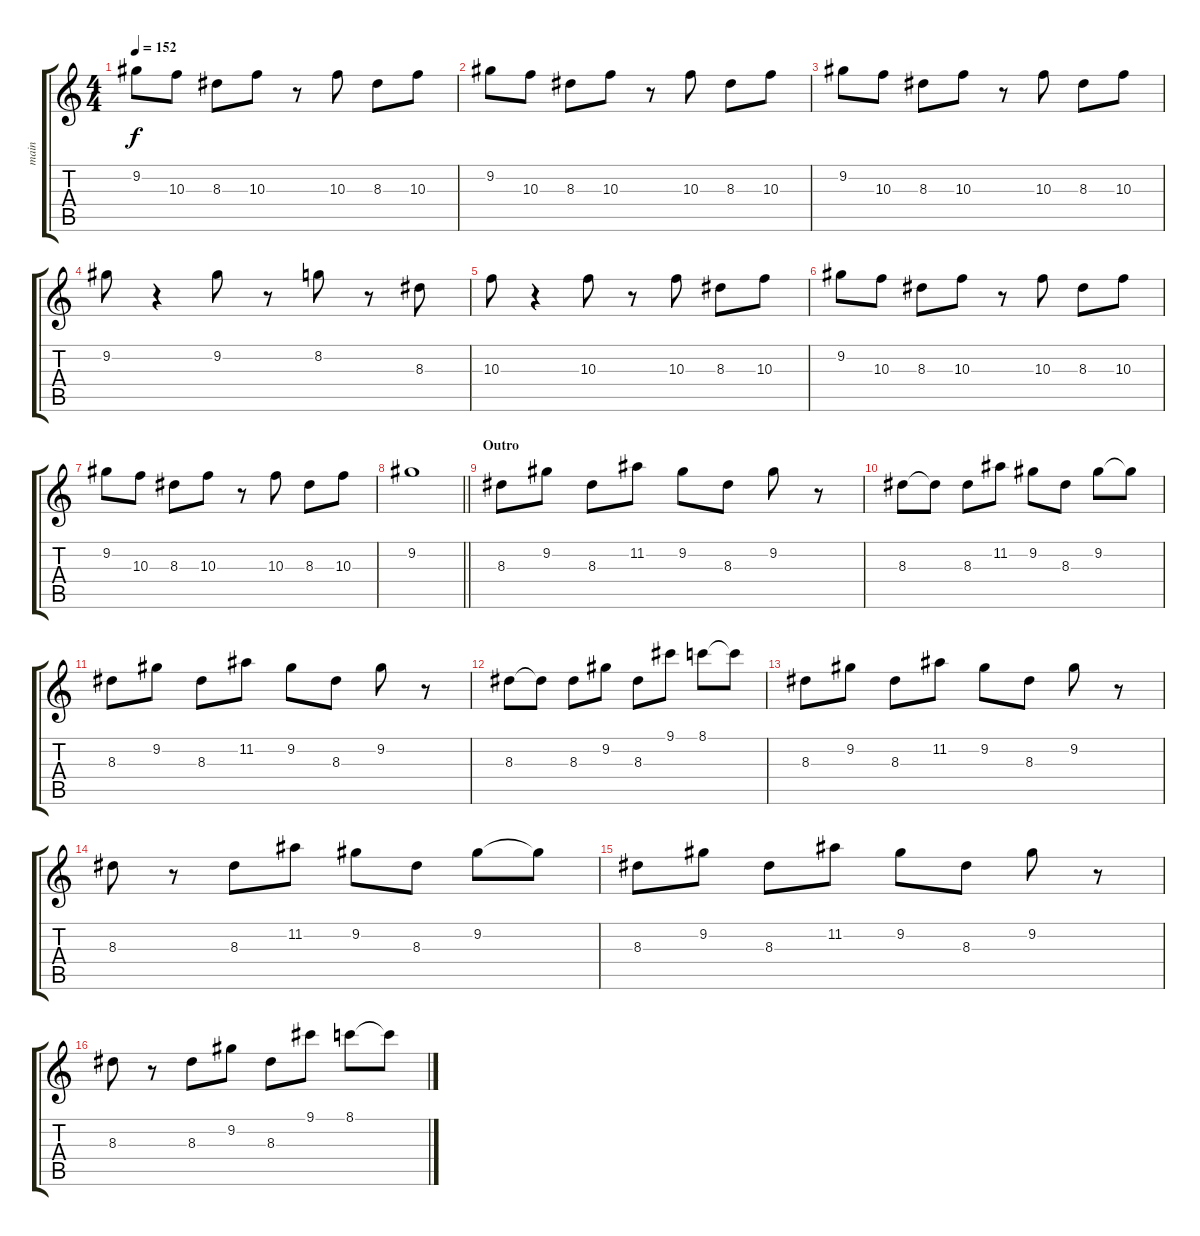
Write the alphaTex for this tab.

\track ("main" "main") {instrument distortionguitar}
\staff {score tabs}
\tuning (E4 B3 G3 D3 A2 E2) {hide}
\ts (4 4)
\tempo 152
\clef g2
\ks c
9.2.8{dy f} 10.3.8 8.3.8 10.3.8 r.8 10.3.8 8.3.8 10.3.8 |
9.2.8 10.3.8 8.3.8 10.3.8 r.8 10.3.8 8.3.8 10.3.8 |
9.2.8 10.3.8 8.3.8 10.3.8 r.8 10.3.8 8.3.8 10.3.8 |
9.2.8 r.4 9.2.8 r.8 8.2.8 r.8 8.3.8 |
10.3.8 r.4 10.3.8 r.8 10.3.8 8.3.8 10.3.8 |
9.2.8 10.3.8 8.3.8 10.3.8 r.8 10.3.8 8.3.8 10.3.8 |
9.2.8 10.3.8 8.3.8 10.3.8 r.8 10.3.8 8.3.8 10.3.8 |
\barLineRight lightlight
9.2.1 |
\section ("" "Outro")
8.3.8 9.2.8 8.3.8 11.2.8 9.2.8 8.3.8 9.2.8 r.8 |
8.3.8 8.3{t}.8 8.3.8 11.2.8 9.2.8 8.3.8 9.2.8 9.2{t}.8 |
8.3.8 9.2.8 8.3.8 11.2.8 9.2.8 8.3.8 9.2.8 r.8 |
8.3.8 8.3{t}.8 8.3.8 9.2.8 8.3.8 9.1.8 8.1.8 8.1{t}.8 |
8.3.8 9.2.8 8.3.8 11.2.8 9.2.8 8.3.8 9.2.8 r.8 |
8.3.8 r.8 8.3.8 11.2.8 9.2.8 8.3.8 9.2.8 9.2{t}.8 |
8.3.8 9.2.8 8.3.8 11.2.8 9.2.8 8.3.8 9.2.8 r.8 |
8.3.8 r.8 8.3.8 9.2.8 8.3.8 9.1.8 8.1.8 8.1{t}.8
